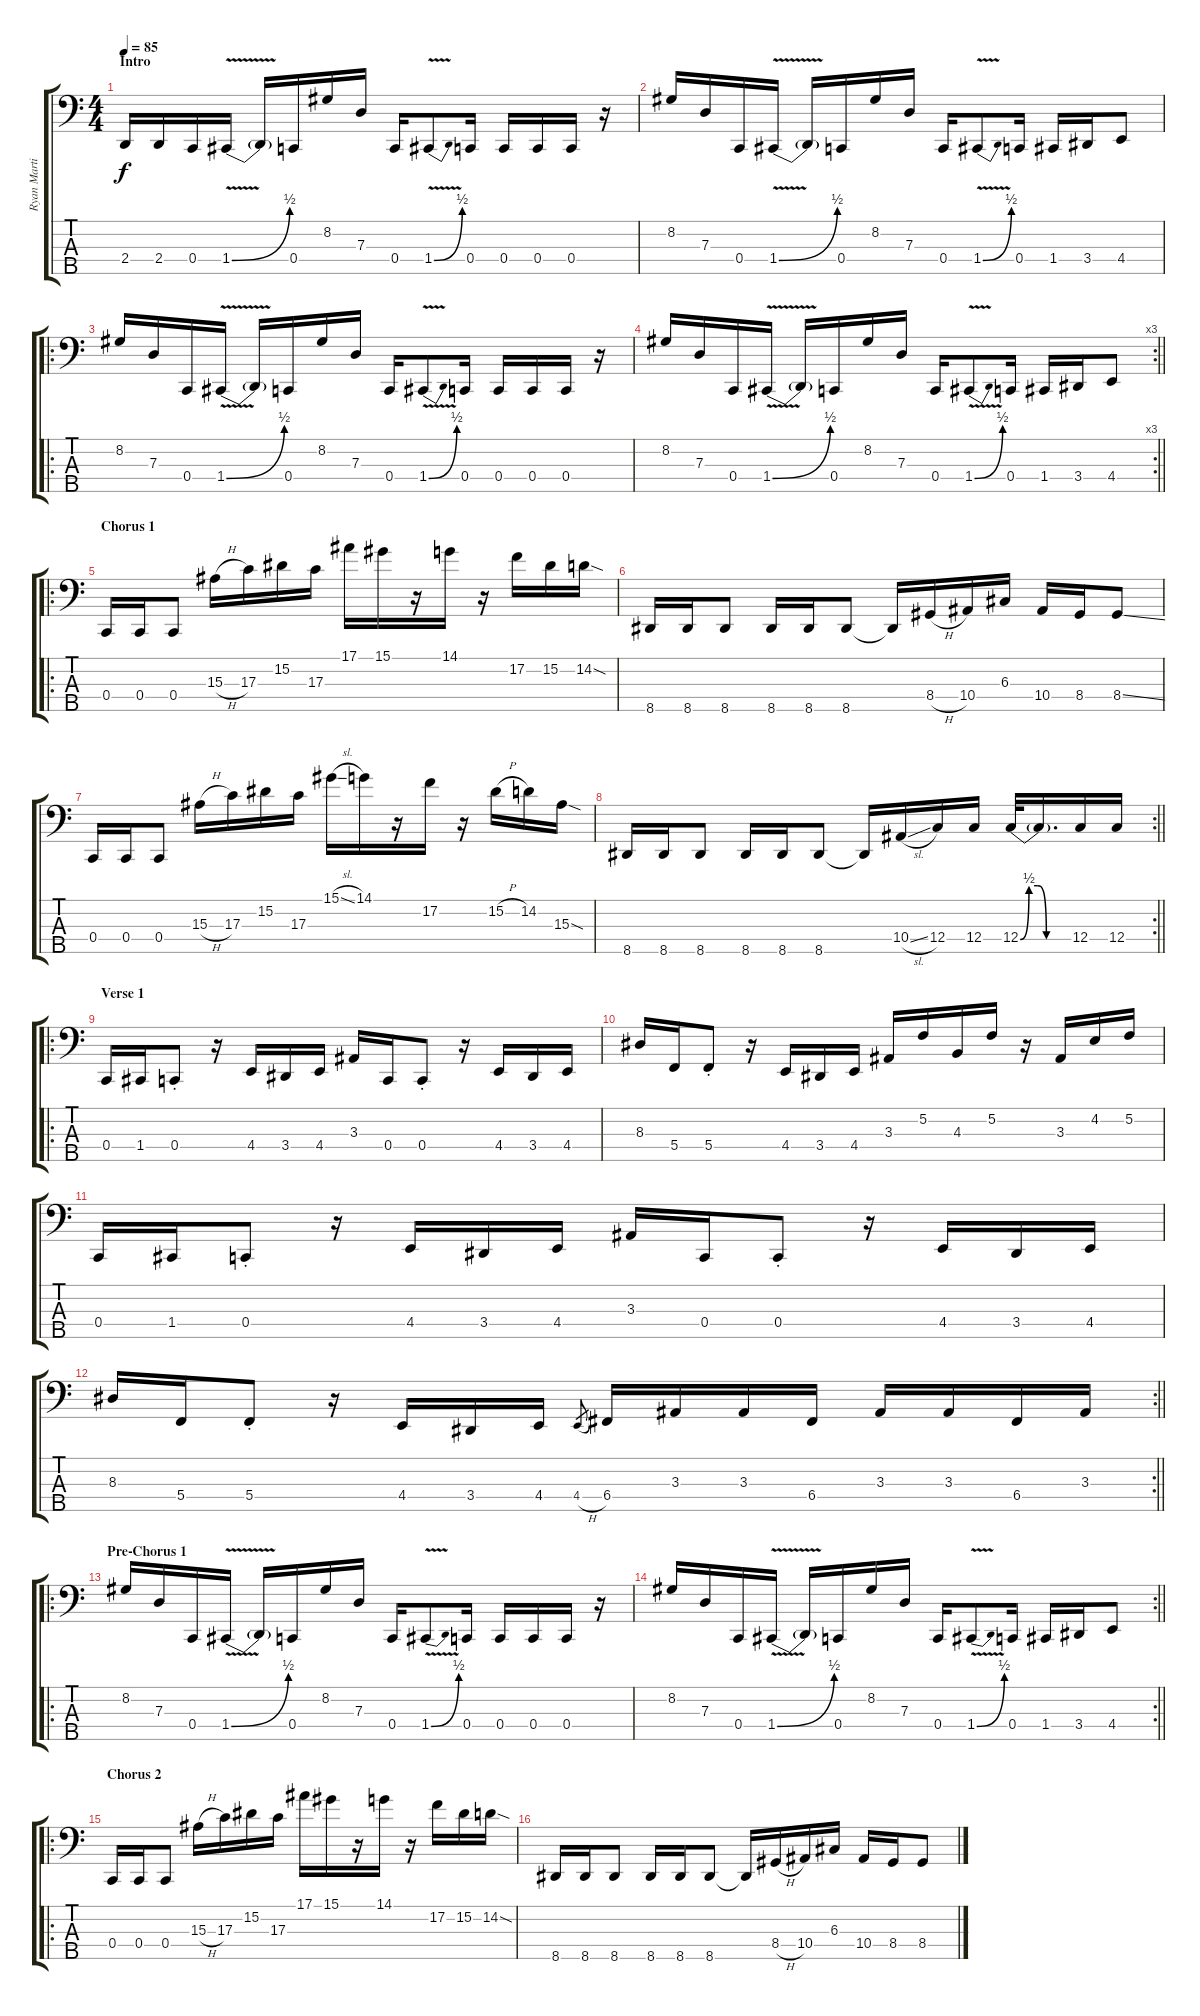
\track ("Ryan Martinie " "Ryan Marti") {instrument electricbassfinger}
\staff {score tabs}
\tuning (F2 C2 G1 C1 G0) {hide}
\ts (4 4)
\section ("" "Intro")
\tempo 85
\clef f4
\ks c
2.4.16{dy f instrument electricbassfinger} 2.4.16 0.4.16 1.4{be (bend 0 0 60 2) v}.16 1.4{t}.16 0.4.16 8.2.16 7.3.16 0.4.16 1.4{be (bend 0 0 60 2) v}.8 0.4.16 0.4.16 0.4.16 0.4.16 r.16 |
8.2.16 7.3.16 0.4.16 1.4{be (bend 0 0 60 2) v}.16 1.4{t}.16 0.4.16 8.2.16 7.3.16 0.4.16 1.4{be (bend 0 0 60 2) v}.8 0.4.16 1.4.16 3.4.16 4.4.8 |
\ro
8.2.16 7.3.16 0.4.16 1.4{be (bend 0 0 60 2) v}.16 1.4{t}.16 0.4.16 8.2.16 7.3.16 0.4.16 1.4{be (bend 0 0 60 2) v}.8 0.4.16 0.4.16 0.4.16 0.4.16 r.16 |
\rc 3
\barLineRight lightlight
8.2.16 7.3.16 0.4.16 1.4{be (bend 0 0 60 2) v}.16 1.4{t}.16 0.4.16 8.2.16 7.3.16 0.4.16 1.4{be (bend 0 0 60 2) v}.8 0.4.16 1.4.16 3.4.16 4.4.8 |
\ro
\section ("" "Chorus 1")
0.4.16 0.4.16 0.4.8 15.3{h}.16 17.3.16 15.2.16 17.3.16 17.1.16 15.1.16 r.16 14.1.16 r.16 17.2.16 15.2.16 14.2{sod}.16 |
8.5.16 8.5.16 8.5.8 8.5.16 8.5.16 8.5.8 8.5{t}.16 8.4{h}.16 10.4.16 6.3.16 10.4.16 8.4.16 8.4{ss}.8 |
0.4.16 0.4.16 0.4.8 15.3{h}.16 17.3.16 15.2.16 17.3.16 15.1{sl}.16 14.1.16 r.16 17.2.16 r.16 15.2{h}.16 14.2.16 15.3{sod}.16 |
\rc 2
\barLineRight lightlight
8.5.16 8.5.16 8.5.8 8.5.16 8.5.16 8.5.8 8.5{t}.16 10.4{sl}.16 12.4.16 12.4.16 12.4{be (custom 0 0 10 2 20 2 30 0 60 0)}.32 12.4{t}.16{d} 12.4.16 12.4.16 |
\ro
\section ("" "Verse 1")
0.4.16 1.4.16 0.4{st}.8 r.16 4.4.16 3.4.16 4.4.16 3.3.16 0.4.16 0.4{st}.8 r.16 4.4.16 3.4.16 4.4.16 |
8.3.16 5.4.16 5.4{st}.8 r.16 4.4.16 3.4.16 4.4.16 3.3.16 5.2.16 4.3.16 5.2.16 r.16 3.3.16 4.2.16 5.2.16 |
0.4.16 1.4.16 0.4{st}.8 r.16 4.4.16 3.4.16 4.4.16 3.3.16 0.4.16 0.4{st}.8 r.16 4.4.16 3.4.16 4.4.16 |
\rc 2
\barLineRight lightlight
8.3.16 5.4.16 5.4{st}.8 r.16 4.4.16 3.4.16 4.4.16 4.4{h}.8{gr} 6.4.16 3.3.16 3.3.16 6.4.16 3.3.16 3.3.16 6.4.16 3.3.16 |
\ro
\section ("" "Pre-Chorus 1")
8.2.16 7.3.16 0.4.16 1.4{be (bend 0 0 60 2) v}.16 1.4{t}.16 0.4.16 8.2.16 7.3.16 0.4.16 1.4{be (bend 0 0 60 2) v}.8 0.4.16 0.4.16 0.4.16 0.4.16 r.16 |
\rc 2
\barLineRight lightlight
8.2.16 7.3.16 0.4.16 1.4{be (bend 0 0 60 2) v}.16 1.4{t}.16 0.4.16 8.2.16 7.3.16 0.4.16 1.4{be (bend 0 0 60 2) v}.8 0.4.16 1.4.16 3.4.16 4.4.8 |
\ro
\section ("" "Chorus 2")
0.4.16 0.4.16 0.4.8 15.3{h}.16 17.3.16 15.2.16 17.3.16 17.1.16 15.1.16 r.16 14.1.16 r.16 17.2.16 15.2.16 14.2{sod}.16 |
8.5.16 8.5.16 8.5.8 8.5.16 8.5.16 8.5.8 8.5{t}.16 8.4{h}.16 10.4.16 6.3.16 10.4.16 8.4.16 8.4{ss}.8
